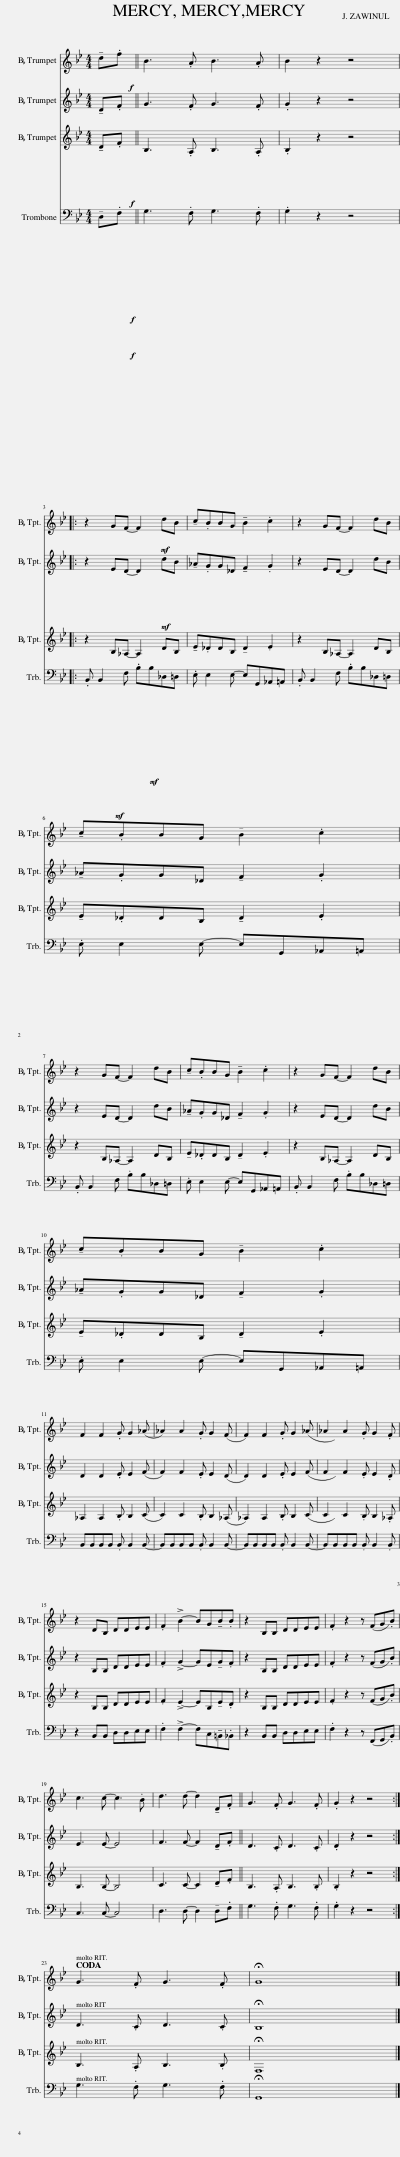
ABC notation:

X:1
%%score 1 2 3 4
L:1/8
M:4/4
I:linebreak $
K:Bb
V:1 treble transpose=-2
V:2 treble transpose=-2
V:3 treble transpose=-2
V:4 bass
V:1
[K:Bb]!f! !tenuto!=e.g || c3 .=B c3 .B | c2 z2 z4 |:$ z2!mf! AG- G2 =ec | !tenuto!d.ccA !tenuto!c2 .d2 | %5
 z2 AG- G2 =ec | !tenuto!d.ccA !tenuto!c2 .d2 |$ z2 AG- G2 =ec | !tenuto!d.ccA !tenuto!c2 .d2 | z2 AG- G2 =ec | %10
 !tenuto!d.ccA !tenuto!c2 .d2 |$ G2 G2 .A A2 (B | B2) B2 .A A2 (G | G2) G2 .A A2 (B | B2 B2 .A A2 .G) |$ %15
[K:Bb] z2 =EC EEFF | .G2 !>!c2- cA!tenuto!c.c | z2 CC =EEFF | .G2 z2 z (GA).c |$ d3 d- d3 .c | %20
 =e3 e- e2 !tenuto!=E.G || A3 .G A3 .G | .A2 z2 z4 :|$ A3 .G A3 .G | !fermata!A8 |] %25
V:2
[K:Bb] !tenuto!=E.G || A3 .G A3 .G | .A2 z2 z4 |:$ z2!mf! F=E- E2 =ec | !tenuto!B.AAE !tenuto!G2 .A2 | %5
 z2 F=E- E2 =ec | !tenuto!B.AAE !tenuto!G2 .A2 |$ z2 F=E- E2 =ec | !tenuto!B.AAE !tenuto!G2 .A2 | z2 F=E- E2 =ec | %10
 !tenuto!B.AAE !tenuto!G2 .A2 |$ =E2 E2 .F F2 (G | G2) G2 .F F2 (=E | =E2) E2 .F F2 (G | G2 G2 .F F2 .=E) |$ %15
[K:Bb] z2 CC =EEFF | .G2 !>!A2- AF!tenuto!A.G | z2 CC =EEFF | .G2 z2 z (GA).c |$ F3 F- F4 | %20
 G3 G- G2 !tenuto!=E.G || =E3 .D E3 .D | .=E2 z2 z4 :|$ =E3 .D E3 .D | !fermata!C8 |] %25
V:3
[K:Bb]!f! !tenuto!=E.G || C3 .=B, C3 .B, | .C2 z2 z4 |:$ z2 CB,- B,2 =EC | !tenuto!F.EEC !tenuto!E2 .F2 | %5
 z2 CB,- B,2 =EC | !tenuto!F.EEC !tenuto!E2 .F2 |$ z2 CB,- B,2 =EC | !tenuto!F.EEC !tenuto!E2 .F2 | z2 CB,- B,2 =EC | %10
 !tenuto!F.EEC !tenuto!E2 .F2 |$ B,2 B,2 .C C2 (D | D2) D2 .C C2 (B, | B,2) B,2 .C C2 (D | D2 D2 .C C2 .B,) |$ %15
[K:Bb] z2 CC =EEFF | .G2 !>!F2- FC!tenuto!F.=E | z2 CC =EEFF | .G2 z2 z (GA).c |$ C3 C- C4 | %20
 D3 D- D2 !tenuto!=E.G || C3 .=B, C3 .C | .C2 z2 z4 :|$ C3 .=B, C3 .C | !fermata!G,8 |] %25
V:4
!f!!f! !tenuto!D,.F, || G,3 .F, G,3 .F, | .G,2 z2 z4 |:$!mf! .B,,!mf! B,,2 F, .B,B,_D,=D, | .E, E,2 E,- E,G,,_A,,=A,, | %5
 .B,, B,,2 F, .B,B,_D,=D, | .E, E,2 E,- E,G,,_A,,=A,, |$ .B,, B,,2 F, .B,B,_D,=D, | .E, E,2 E,- E,G,,_A,,=A,, | .B,, B,,2 F, .B,B,_D,=D, | %10
 .E, E,2 E,- E,G,,_A,,=A,, |$ B,,B,,B,,B,, .B,, B,,2 B,,- | B,,B,,B,,B,, .B,, B,,2 B,,- | B,,B,,B,,B,, .B,, B,,2 B,,- | B,,B,,B,,B,, .B,, B,,2 .B,, |$ %15
 z2 B,,B,, D,D,E,E, | .F,2 !>!F,2- F,C,!tenuto!=B,,._B,, | z2 B,,B,, D,D,E,E, | .F,2 z2 z (F,,G,,).B,, |$ C,3 C,- C,4 | %20
 D,3 D,- D,2 !tenuto!D,.F, || G,3 .F, G,3 .F, | .G,2 z2 z4 :|$ G,3 .F, G,3 .F, | !fermata!G,,8 |] %25
